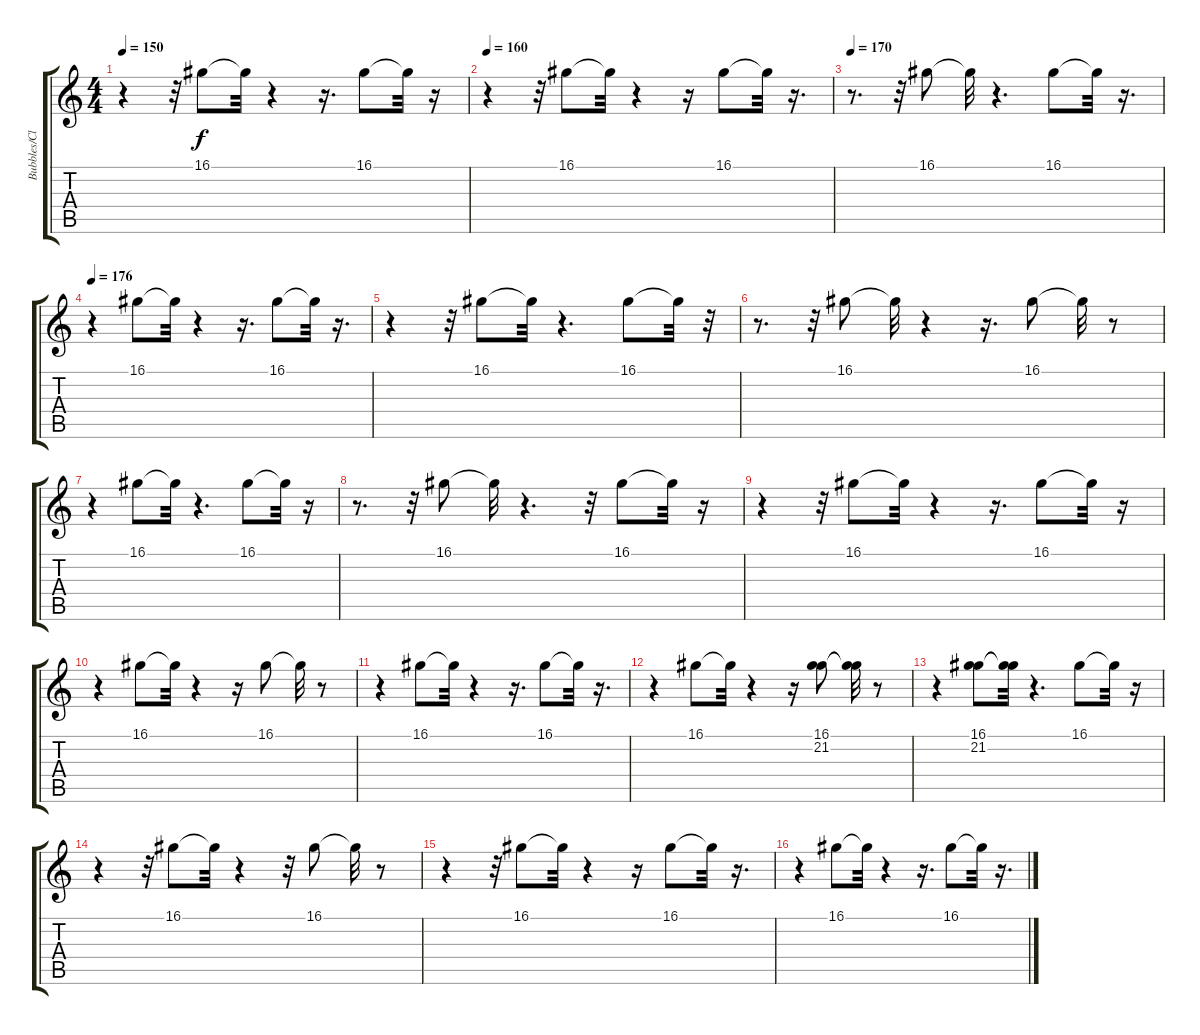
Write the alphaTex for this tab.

\track ("Bubbles/Clapping" "Bubbles/Cl") {instrument gunshot}
\staff {score tabs}
\tuning (E4 B3 G3 D3 A2 E2) {hide}
\ts (4 4)
\tempo 150
\clef g2
\ks c
r.4{dy f} r.32 16.1.8{balance 8} 16.1{t}.32 r.4 r.16{d} 16.1.8{balance 4} 16.1{t}.32 r.16 |
\tempo 160
r.4 r.32 16.1.8{balance 6} 16.1{t}.32 r.4 r.16 16.1.8{balance 9} 16.1{t}.32 r.16{d} |
\tempo 170
r.8{d} r.32 16.1.8{balance 13} 16.1{t}.32 r.4{d} 16.1.8{balance 16} 16.1{t}.32 r.16{d} |
\tempo 176
r.4 16.1.8{balance 6} 16.1{t}.32 r.4 r.16{d} 16.1.8{balance 1} 16.1{t}.32 r.16{d} |
r.4 r.32 16.1.8{balance 5} 16.1{t}.32 r.4{d} 16.1.8{balance 8} 16.1{t}.32 r.32 |
r.8{d} r.32 16.1.8{balance 13} 16.1{t}.32 r.4 r.16{d} 16.1.8{balance 16} 16.1{t}.32 r.8 |
r.4 16.1.8{balance 11} 16.1{t}.32 r.4{d} 16.1.8{balance 7} 16.1{t}.32 r.16 |
r.8{d} r.32 16.1.8 16.1{t}.32 r.4{d} r.32 16.1.8{balance 3} 16.1{t}.32 r.16 |
r.4 r.32 16.1.8{balance 2} 16.1{t}.32 r.4 r.16{d} 16.1.8{balance 9} 16.1{t}.32 r.16 |
r.4 16.1.8{balance 11} 16.1{t}.32 r.4 r.16 16.1.8 16.1{t}.32 r.8 |
r.4 16.1.8{balance 9} 16.1{t}.32 r.4 r.16{d} 16.1.8{balance 5} 16.1{t}.32 r.16{d} |
r.4 16.1.8{balance 8} 16.1{t}.32 r.4 r.16 (16.1 21.2).8 (16.1{t} 21.2{t}).32 r.8 |
r.4 (16.1 21.2).8{balance 4} (16.1{t} 21.2{t}).32 r.4{d} 16.1.8{balance 15} 16.1{t}.32 r.16 |
r.4 r.32 16.1.8{balance 9} 16.1{t}.32 r.4 r.32 16.1.8 16.1{t}.32 r.8 |
r.4 r.32 16.1.8{balance 5} 16.1{t}.32 r.4 r.16 16.1.8{balance 9} 16.1{t}.32 r.16{d} |
r.4 16.1.8{balance 13} 16.1{t}.32 r.4 r.16{d} 16.1.8{balance 15} 16.1{t}.32 r.16{d}
